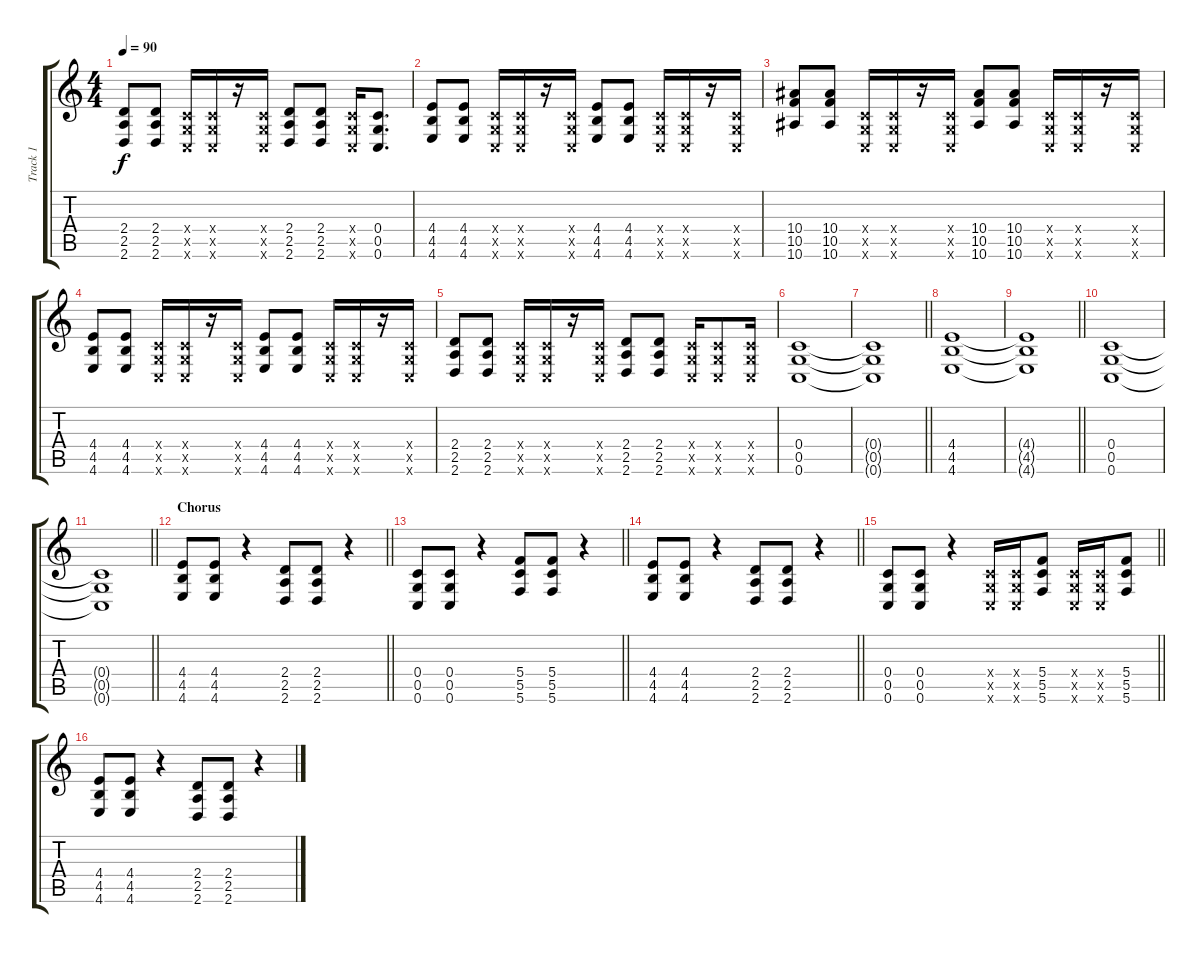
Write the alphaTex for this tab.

\track ("Track 1" "Track 1") {instrument distortionguitar}
\staff {score tabs}
\tuning (D4 A3 F3 C3 G2 C2) {hide}
\ts (4 4)
\tempo 90
\clef g2
\ks c
(2.4 2.5 2.6).8{dy f} (2.4 2.5 2.6).8 (0.4{x} 0.5{x} 0.6{x}).16 (0.4{x} 0.5{x} 0.6{x}).16 r.16 (0.4{x} 0.5{x} 0.6{x}).16 (2.4 2.5 2.6).8 (2.4 2.5 2.6).8 (0.4{x} 0.5{x} 0.6{x}).16 (0.4 0.5 0.6).8{d} |
(4.4 4.5 4.6).8 (4.4 4.5 4.6).8 (0.4{x} 0.5{x} 0.6{x}).16 (0.4{x} 0.5{x} 0.6{x}).16 r.16 (0.4{x} 0.5{x} 0.6{x}).16 (4.4 4.5 4.6).8 (4.4 4.5 4.6).8 (0.4{x} 0.5{x} 0.6{x}).16 (0.4{x} 0.5{x} 0.6{x}).16 r.16 (0.4{x} 0.5{x} 0.6{x}).16 |
(10.4 10.5 10.6).8 (10.4 10.5 10.6).8 (0.4{x} 0.5{x} 0.6{x}).16 (0.4{x} 0.5{x} 0.6{x}).16 r.16 (0.4{x} 0.5{x} 0.6{x}).16 (10.4 10.5 10.6).8 (10.4 10.5 10.6).8 (0.4{x} 0.5{x} 0.6{x}).16 (0.4{x} 0.5{x} 0.6{x}).16 r.16 (0.4{x} 0.5{x} 0.6{x}).16 |
(4.4 4.5 4.6).8 (4.4 4.5 4.6).8 (0.4{x} 0.5{x} 0.6{x}).16 (0.4{x} 0.5{x} 0.6{x}).16 r.16 (0.4{x} 0.5{x} 0.6{x}).16 (4.4 4.5 4.6).8 (4.4 4.5 4.6).8 (0.4{x} 0.5{x} 0.6{x}).16 (0.4{x} 0.5{x} 0.6{x}).16 r.16 (0.4{x} 0.5{x} 0.6{x}).16 |
(2.4 2.5 2.6).8 (2.4 2.5 2.6).8 (0.4{x} 0.5{x} 0.6{x}).16 (0.4{x} 0.5{x} 0.6{x}).16 r.16 (0.4{x} 0.5{x} 0.6{x}).16 (2.4 2.5 2.6).8 (2.4 2.5 2.6).8 (0.4{x} 0.5{x} 0.6{x}).16 (0.4{x} 0.5{x} 0.6{x}).8 (0.4{x} 0.5{x} 0.6{x}).16 |
(0.4 0.5 0.6).1 |
\barLineRight lightlight
(0.4{t} 0.5{t} 0.6{t}).1 |
(4.4 4.5 4.6).1 |
\barLineRight lightlight
(4.4{t} 4.5{t} 4.6{t}).1 |
(0.4 0.5 0.6).1 |
\barLineRight lightlight
(0.4{t} 0.5{t} 0.6{t}).1 |
\section ("" "Chorus")
\barLineRight lightlight
(4.4 4.5 4.6).8 (4.4 4.5 4.6).8 r.4 (2.4 2.5 2.6).8 (2.4 2.5 2.6).8 r.4 |
\barLineRight lightlight
(0.4 0.5 0.6).8 (0.4 0.5 0.6).8 r.4 (5.4 5.5 5.6).8 (5.4 5.5 5.6).8 r.4 |
\barLineRight lightlight
(4.4 4.5 4.6).8 (4.4 4.5 4.6).8 r.4 (2.4 2.5 2.6).8 (2.4 2.5 2.6).8 r.4 |
\barLineRight lightlight
(0.4 0.5 0.6).8 (0.4 0.5 0.6).8 r.4 (0.4{x} 0.5{x} 0.6{x}).16 (0.4{x} 0.5{x} 0.6{x}).16 (5.4 5.5 5.6).8 (0.4{x} 0.5{x} 0.6{x}).16 (0.4{x} 0.5{x} 0.6{x}).16 (5.4 5.5 5.6).8 |
(4.4 4.5 4.6).8 (4.4 4.5 4.6).8 r.4 (2.4 2.5 2.6).8 (2.4 2.5 2.6).8 r.4
